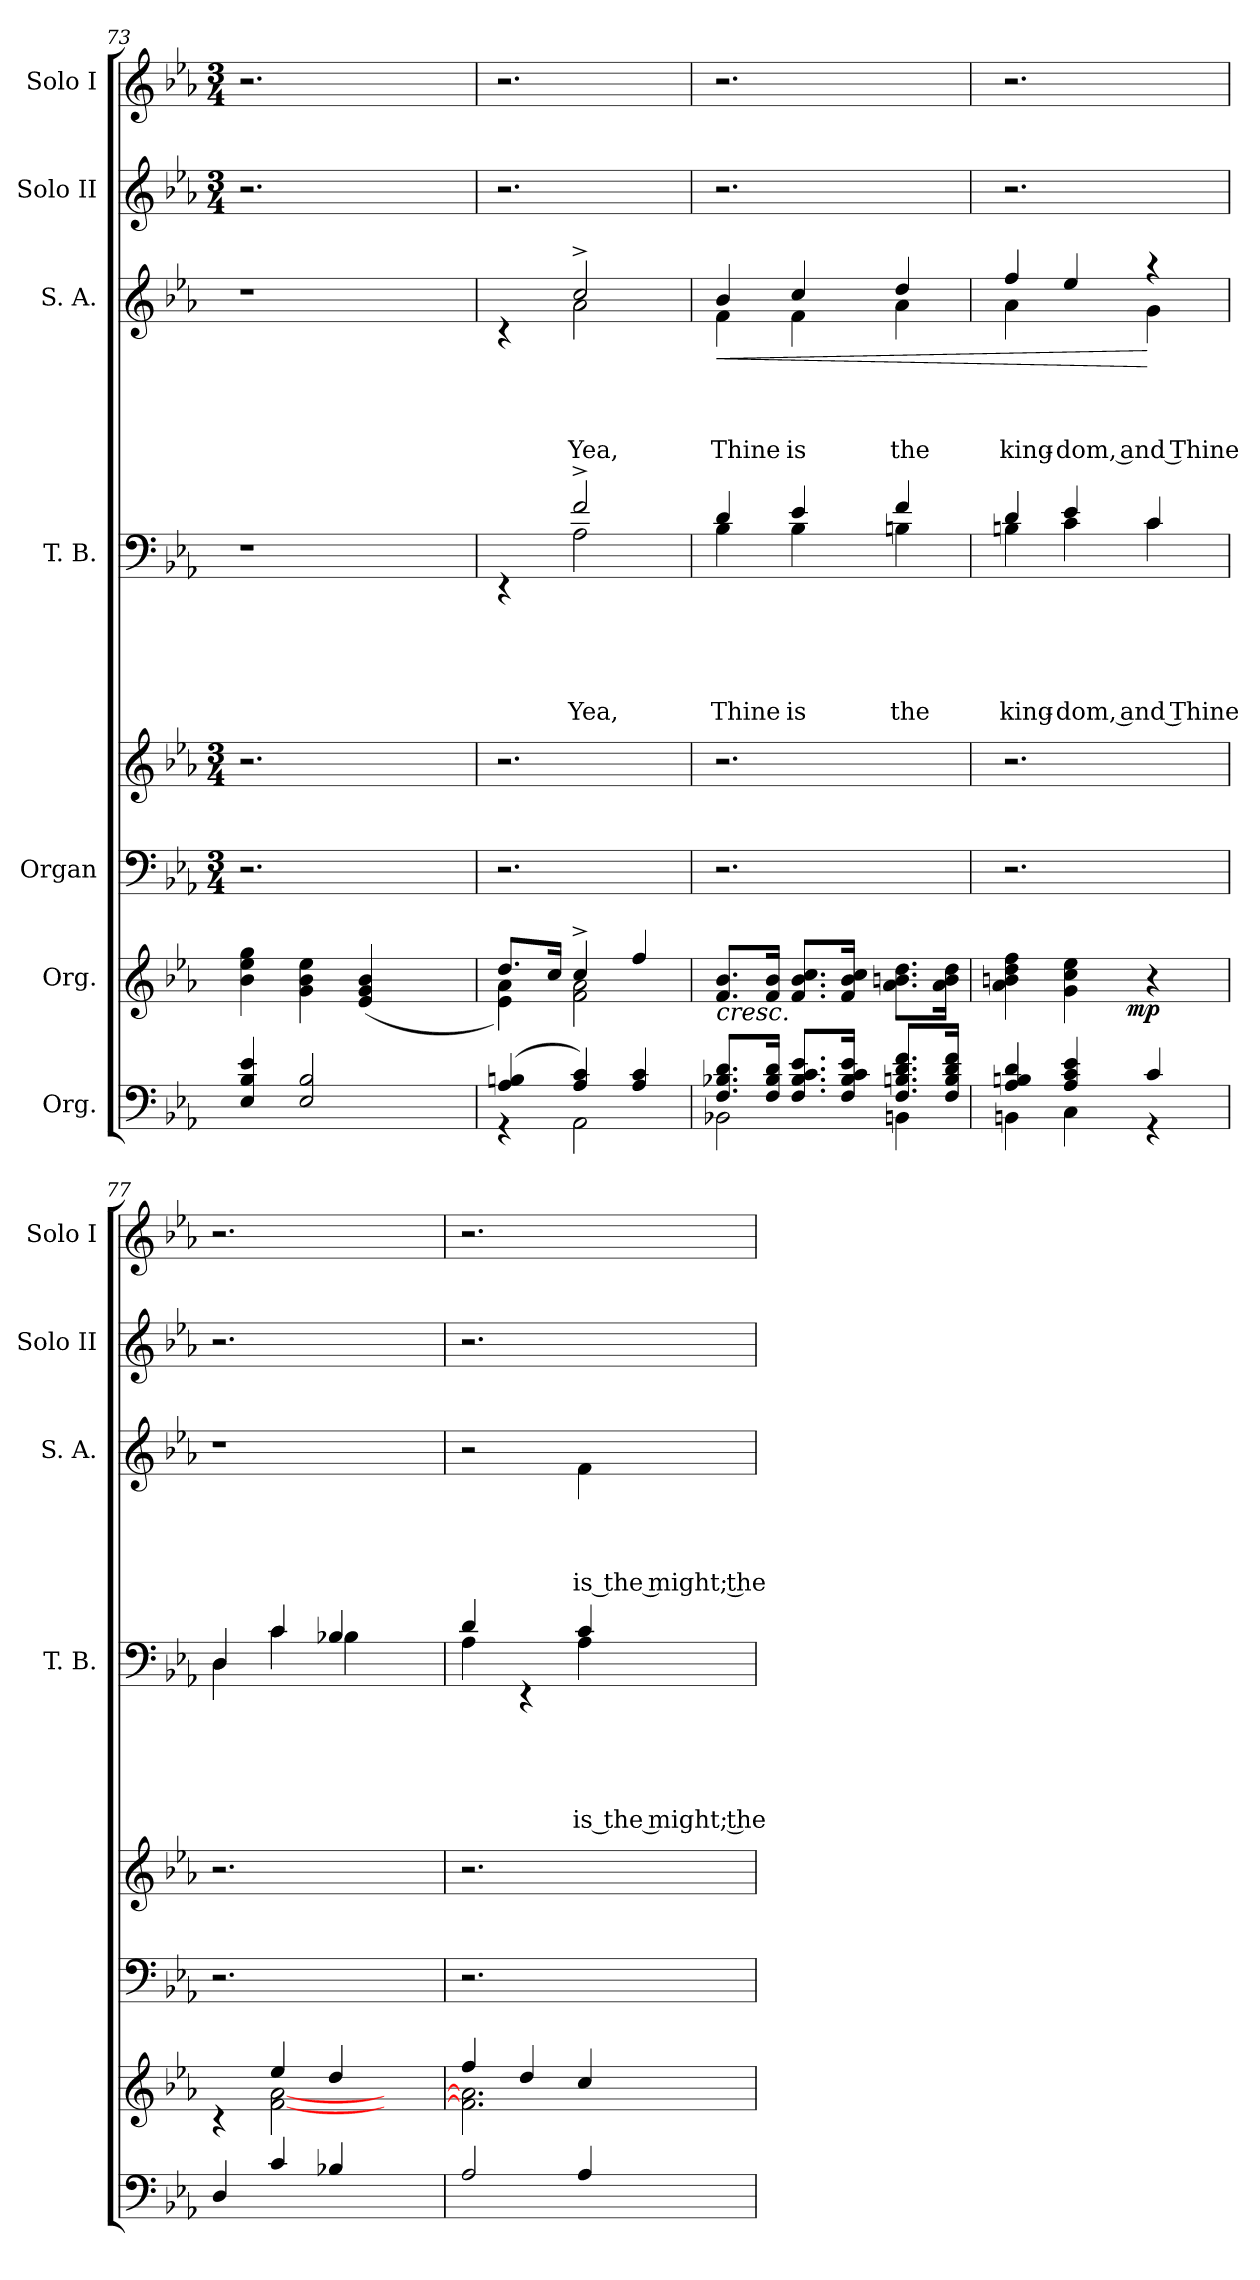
**kern	**kern	**dynam	**kern	**kern	**kern	**text	**text	**text	**text	**text	**kern	**text	**text	**text	**text	**dynam	**kern	**kern
*part7	*part6	*part6	*part5	*part5	*part4	*part4	*part4	*part4	*part4	*part4	*part3	*part3	*part3	*part3	*part3	*part3	*part2	*part1
*staff8	*staff7	*staff7	*staff6	*staff5	*staff4	*staff4	*staff4	*staff4	*staff4	*staff4	*staff3	*staff3	*staff3	*staff3	*staff3	*staff3	*staff2	*staff1
*I"Org.	*I"Org.	*	*I"Organ	*	*I"T. B.	*	*	*	*	*	*I"S. A.	*	*	*	*	*	*I"Solo II	*I"Solo I
*	*	*	*	*	*I'T. B.	*	*	*	*	*	*I'S. A.	*	*	*	*	*	*I'Solo II	*I'Solo I
*clefF4	*clefG2	*	*clefF4	*clefG2	*clefF4	*	*	*	*	*	*clefG2	*	*	*	*	*	*clefG2	*clefG2
*k[b-e-a-]	*k[b-e-a-]	*	*k[b-e-a-]	*k[b-e-a-]	*k[b-e-a-]	*	*	*	*	*	*k[b-e-a-]	*	*	*	*	*	*k[b-e-a-]	*k[b-e-a-]
*E-:	*E-:	*	*E-:	*E-:	*E-:	*	*	*	*	*	*E-:	*	*	*	*	*	*E-:	*E-:
*	*	*	*M3/4	*M3/4	*	*	*	*	*	*	*	*	*	*	*	*	*M3/4	*M3/4
=73	=73	=73	=73	=73	=73	=73	=73	=73	=73	=73	=73	=73	=73	=73	=73	=73	=73	=73
!	!	!	!	!	!LO:N:vis=1	!	!	!	!	!	!LO:N:vis=1	!	!	!	!	!	!	!
4E-/ 4B-/ 4e-/	4b-\ 4ee-\ 4gg\	.	2.r	2.r	1r	.	.	.	.	.	1r	.	.	.	.	.	2.r	2.r
2E-/ 2B-/	4g\ 4b-\ 4ee-\	.	.	.	.	.	.	.	.	.	.	.	.	.	.	.	.	.
.	(<4e-/ 4g/ 4b-/	.	.	.	.	.	.	.	.	.	.	.	.	.	.	.	.	.
4ryy	4ryy	.	4ryy	4ryy	.	.	.	.	.	.	.	.	.	.	.	.	4ryy	4ryy
=74	=74	=74	=74	=74	=74	=74	=74	=74	=74	=74	=74	=74	=74	=74	=74	=74	=74	=74
*^	*^	*	*	*	*^	*	*	*	*	*	*^	*	*	*	*	*	*	*
(<4A-/ 4Bn/	4rGG	8.dd/L	4e-\ 4a-\)	.	2.r	2.r	4ryy	4rEE	.	.	.	.	.	4ryy	4rc	.	.	.	.	.	2.r	2.r
.	.	16cc/Jk	.	.	.	.	.	.	.	.	.	.	.	.	.	.	.	.	.	.	.	.
!	!	!	!	!	!	!	!	!	!	!	!	!	!LO:LY:a	!	!	!	!	!	!LO:LY:b	!	!	!
4A-/ 4c/)	2AA-\	4cc^>/	2f\ 2a-\	.	.	.	2f^>/	2A-\	.	.	.	.	Yea,	2cc^>/	2a-\	.	.	.	Yea,	.	.	.
4A-/ 4c/	.	4ff/	.	.	.	.	.	.	.	.	.	.	.	.	.	.	.	.	.	.	.	.
*	*	*v	*v	*	*	*	*	*	*	*	*	*	*	*	*	*	*	*	*	*	*	*
!!LO:LB:g=z
=75	=75	=75	=75	=75	=75	=75	=75	=75	=75	=75	=75	=75	=75	=75	=75	=75	=75	=75	=75	=75	=75
!	!	!	!LO:HP:b	!	!	!	!	!	!	!	!	!LO:LY:b	!	!	!	!	!	!LO:LY:b	!LO:HP:b	!	!
8.F/ 8.B-X/ 8.d/L	2BB-X\	8.f/ 8.b-/L	<	2.r	2.r	4d/	4B-\	.	.	.	.	Thine	4b-/	4f\	.	.	.	Thine	<	2.r	2.r
16F/ 16B-/ 16d/Jk	.	16f/ 16b-/Jk	.	.	.	.	.	.	.	.	.	.	.	.	.	.	.	.	.	.	.
!	!	!	!	!	!	!	!	!	!	!	!	!LO:LY:b	!	!	!	!	!	!LO:LY:b	!	!	!
8.F/ 8.B-/ 8.c/ 8.e-/L	.	8.f/ 8.b-/ 8.cc/L	.	.	.	4e-/	4B-\	.	.	.	.	is	4cc/	4f\	.	.	.	is	.	.	.
16F/ 16B-/ 16c/ 16e-/Jk	.	16f/ 16b-/ 16cc/Jk	.	.	.	.	.	.	.	.	.	.	.	.	.	.	.	.	.	.	.
!	!	!	!	!	!	!	!	!	!	!	!	!LO:LY:b	!	!	!	!	!	!LO:LY:b	!	!	!
8.F/ 8.Bn/ 8.d/ 8.f/L	4BBn\	8.a-\ 8.bn\ 8.dd\L	.	.	.	4f/	4Bn\	.	.	.	.	the	4dd/	4a-\	.	.	.	the	.	.	.
16F/ 16B/ 16d/ 16f/Jk	.	16a-\ 16b\ 16dd\Jk	.	.	.	.	.	.	.	.	.	.	.	.	.	.	.	.	.	.	.
=76	=76	=76	=76	=76	=76	=76	=76	=76	=76	=76	=76	=76	=76	=76	=76	=76	=76	=76	=76	=76	=76
!	!	!	!	!	!	!	!	!	!	!	!	!LO:LY:b	!	!	!	!	!	!LO:LY:b	!	!	!
*	*	*^	*	*	*	*	*	*	*	*	*	*	*	*	*	*	*	*	*	*	*
4A-/ 4Bn/ 4d/	4BBn\	4a-\ 4bn\ 4dd\ 4ff\	4...ryy	.	2.r	2.r	4d/	4Bn\	.	.	.	.	king-	4ff/	4a-\	.	.	.	king-	.	2.r	2.r
!	!	!	!	!	!	!	!	!	!	!	!	!	!LO:LY:b	!	!	!	!	!	!LO:LY:b	!	!	!
4A-/ 4c/ 4e-/	4C\	4g\ 4cc\ 4ee-\	.	.	.	.	4e-/	4c\	.	.	.	.	-dom, and Thine	4ee-/	4ryy	.	.	.	-dom, and Thine	.	.	.
!	!	!	!	!LO:DY:b	!	!	!	!	!	!	!	!	!	!	!	!	!	!	!	!	!	!
.	.	.	4ryy	mp	.	.	.	.	.	.	.	.	.	.	.	.	.	.	.	.	.	.
4c/	4rGG	4r	.	[	.	.	4c/	4c\	.	.	.	.	.	4raa	4g\	.	.	.	.	[	.	.
.	.	.	32ryy	.	.	.	.	.	.	.	.	.	.	.	.	.	.	.	.	.	.	.
=77	=77	=77	=77	=77	=77	=77	=77	=77	=77	=77	=77	=77	=77	=77	=77	=77	=77	=77	=77	=77	=77	=77
!	!	!	!	!	!	!	!	!	!	!	!	!	!	!LO:N:vis=1	!	!	!	!	!	!	!	!
*v	*v	*	*	*	*	*	*	*	*	*	*	*	*	*v	*v	*	*	*	*	*	*	*
4D/	4ryy	4rc	.	2.r	2.r	4D/	4D\	.	.	.	.	.	1r	.	.	.	.	.	2.r	2.r
4c/	4ee-/	[<2f\ [<2a-\	.	.	.	4c/	4c\	.	.	.	.	.	.	.	.	.	.	.	.	.
4B-X/	4dd/	.	.	.	.	4B-X/	4B-\	.	.	.	.	.	.	.	.	.	.	.	.	.
4ryy	4ryy	4ryy	.	4ryy	4ryy	4ryy	4ryy	.	.	.	.	.	.	.	.	.	.	.	4ryy	4ryy
=78	=78	=78	=78	=78	=78	=78	=78	=78	=78	=78	=78	=78	=78	=78	=78	=78	=78	=78	=78	=78
2A-/	4ff/	2.f\] 2.a-\]	.	2.r	2.r	4d/	4A-\	.	.	.	.	.	2r	.	.	.	.	.	2.r	2.r
.	4dd/	.	.	.	.	4ryy	4rEE	.	.	.	.	.	.	.	.	.	.	.	.	.
!	!	!	!	!	!	!	!	!	!	!	!	!LO:LY:b:rj	!	!	!	!	!LO:LY:b:rj	!	!	!
4A-/	4cc/	.	.	.	.	4c/	4A-\	.	.	.	.	is the might; the	4f\	.	.	.	is the might; the	.	.	.
*	*v	*v	*	*	*	*v	*v	*	*	*	*	*	*	*	*	*	*	*	*	*
=	=	=	=	=	=	=	=	=	=	=	=	=	=	=	=	=	=	=
*-	*-	*-	*-	*-	*-	*-	*-	*-	*-	*-	*-	*-	*-	*-	*-	*-	*-	*-
